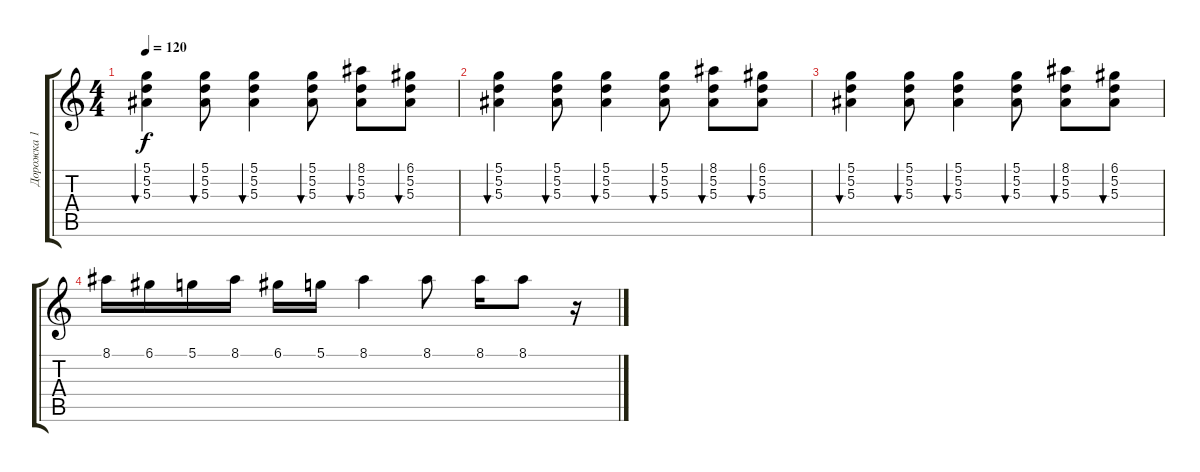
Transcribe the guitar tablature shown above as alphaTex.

\track ("Дорожка 1" "Дорожка 1") {instrument electricguitarjazz}
\staff {score tabs}
\tuning (D4 A3 F3 C3 G2 D2) {hide}
\ts (4 4)
\tempo 120
\clef g2
\ks c
(5.1 5.2 5.3).4{bu 120 dy f} (5.1 5.2 5.3).8{bu 120} (5.1 5.2 5.3).4{bu 120} (5.1 5.2 5.3).8{bu 120} (8.1 5.2 5.3).8{bu 120} (6.1 5.2 5.3).8{bu 120} |
(5.1 5.2 5.3).4{bu 120} (5.1 5.2 5.3).8{bu 120} (5.1 5.2 5.3).4{bu 120} (5.1 5.2 5.3).8{bu 120} (8.1 5.2 5.3).8{bu 120} (6.1 5.2 5.3).8{bu 120} |
(5.1 5.2 5.3).4{bu 120} (5.1 5.2 5.3).8{bu 120} (5.1 5.2 5.3).4{bu 120} (5.1 5.2 5.3).8{bu 120} (8.1 5.2 5.3).8{bu 120} (6.1 5.2 5.3).8{bu 120} |
8.1.16 6.1.16 5.1.16 8.1.16 6.1.16 5.1.16 8.1.4 8.1.8 8.1.16 8.1.8 r.16
